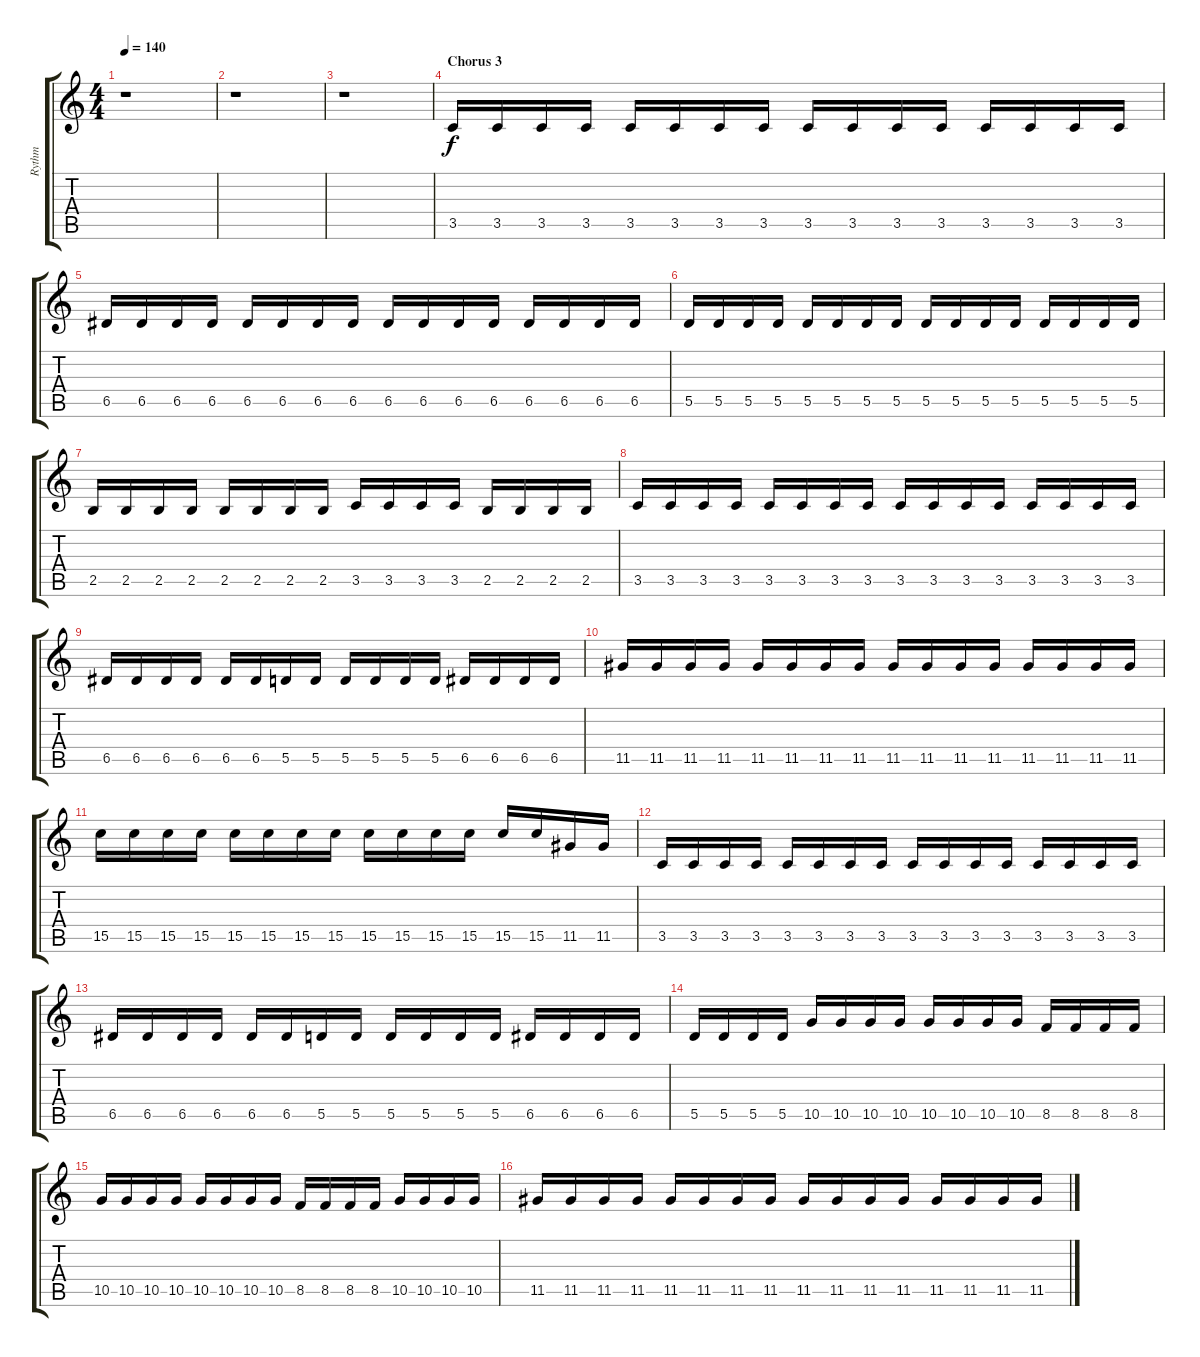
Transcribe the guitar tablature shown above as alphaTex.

\track ("Rythm" "Rythm") {instrument overdrivenguitar}
\staff {score tabs}
\tuning (E4 B3 G3 D3 A2 E2) {hide}
\ts (4 4)
\tempo 140
\clef g2
\ks c
r.1{dy f} |
r.1 |
r.1 |
\section ("" "Chorus 3")
3.5.16 3.5.16 3.5.16 3.5.16 3.5.16 3.5.16 3.5.16 3.5.16 3.5.16 3.5.16 3.5.16 3.5.16 3.5.16 3.5.16 3.5.16 3.5.16 |
6.5.16 6.5.16 6.5.16 6.5.16 6.5.16 6.5.16 6.5.16 6.5.16 6.5.16 6.5.16 6.5.16 6.5.16 6.5.16 6.5.16 6.5.16 6.5.16 |
5.5.16 5.5.16 5.5.16 5.5.16 5.5.16 5.5.16 5.5.16 5.5.16 5.5.16 5.5.16 5.5.16 5.5.16 5.5.16 5.5.16 5.5.16 5.5.16 |
2.5.16 2.5.16 2.5.16 2.5.16 2.5.16 2.5.16 2.5.16 2.5.16 3.5.16 3.5.16 3.5.16 3.5.16 2.5.16 2.5.16 2.5.16 2.5.16 |
3.5.16 3.5.16 3.5.16 3.5.16 3.5.16 3.5.16 3.5.16 3.5.16 3.5.16 3.5.16 3.5.16 3.5.16 3.5.16 3.5.16 3.5.16 3.5.16 |
6.5.16 6.5.16 6.5.16 6.5.16 6.5.16 6.5.16 5.5.16 5.5.16 5.5.16 5.5.16 5.5.16 5.5.16 6.5.16 6.5.16 6.5.16 6.5.16 |
11.5.16 11.5.16 11.5.16 11.5.16 11.5.16 11.5.16 11.5.16 11.5.16 11.5.16 11.5.16 11.5.16 11.5.16 11.5.16 11.5.16 11.5.16 11.5.16 |
15.5.16 15.5.16 15.5.16 15.5.16 15.5.16 15.5.16 15.5.16 15.5.16 15.5.16 15.5.16 15.5.16 15.5.16 15.5.16 15.5.16 11.5.16 11.5.16 |
3.5.16 3.5.16 3.5.16 3.5.16 3.5.16 3.5.16 3.5.16 3.5.16 3.5.16 3.5.16 3.5.16 3.5.16 3.5.16 3.5.16 3.5.16 3.5.16 |
6.5.16 6.5.16 6.5.16 6.5.16 6.5.16 6.5.16 5.5.16 5.5.16 5.5.16 5.5.16 5.5.16 5.5.16 6.5.16 6.5.16 6.5.16 6.5.16 |
5.5.16 5.5.16 5.5.16 5.5.16 10.5.16 10.5.16 10.5.16 10.5.16 10.5.16 10.5.16 10.5.16 10.5.16 8.5.16 8.5.16 8.5.16 8.5.16 |
10.5.16 10.5.16 10.5.16 10.5.16 10.5.16 10.5.16 10.5.16 10.5.16 8.5.16 8.5.16 8.5.16 8.5.16 10.5.16 10.5.16 10.5.16 10.5.16 |
11.5.16 11.5.16 11.5.16 11.5.16 11.5.16 11.5.16 11.5.16 11.5.16 11.5.16 11.5.16 11.5.16 11.5.16 11.5.16 11.5.16 11.5.16 11.5.16
